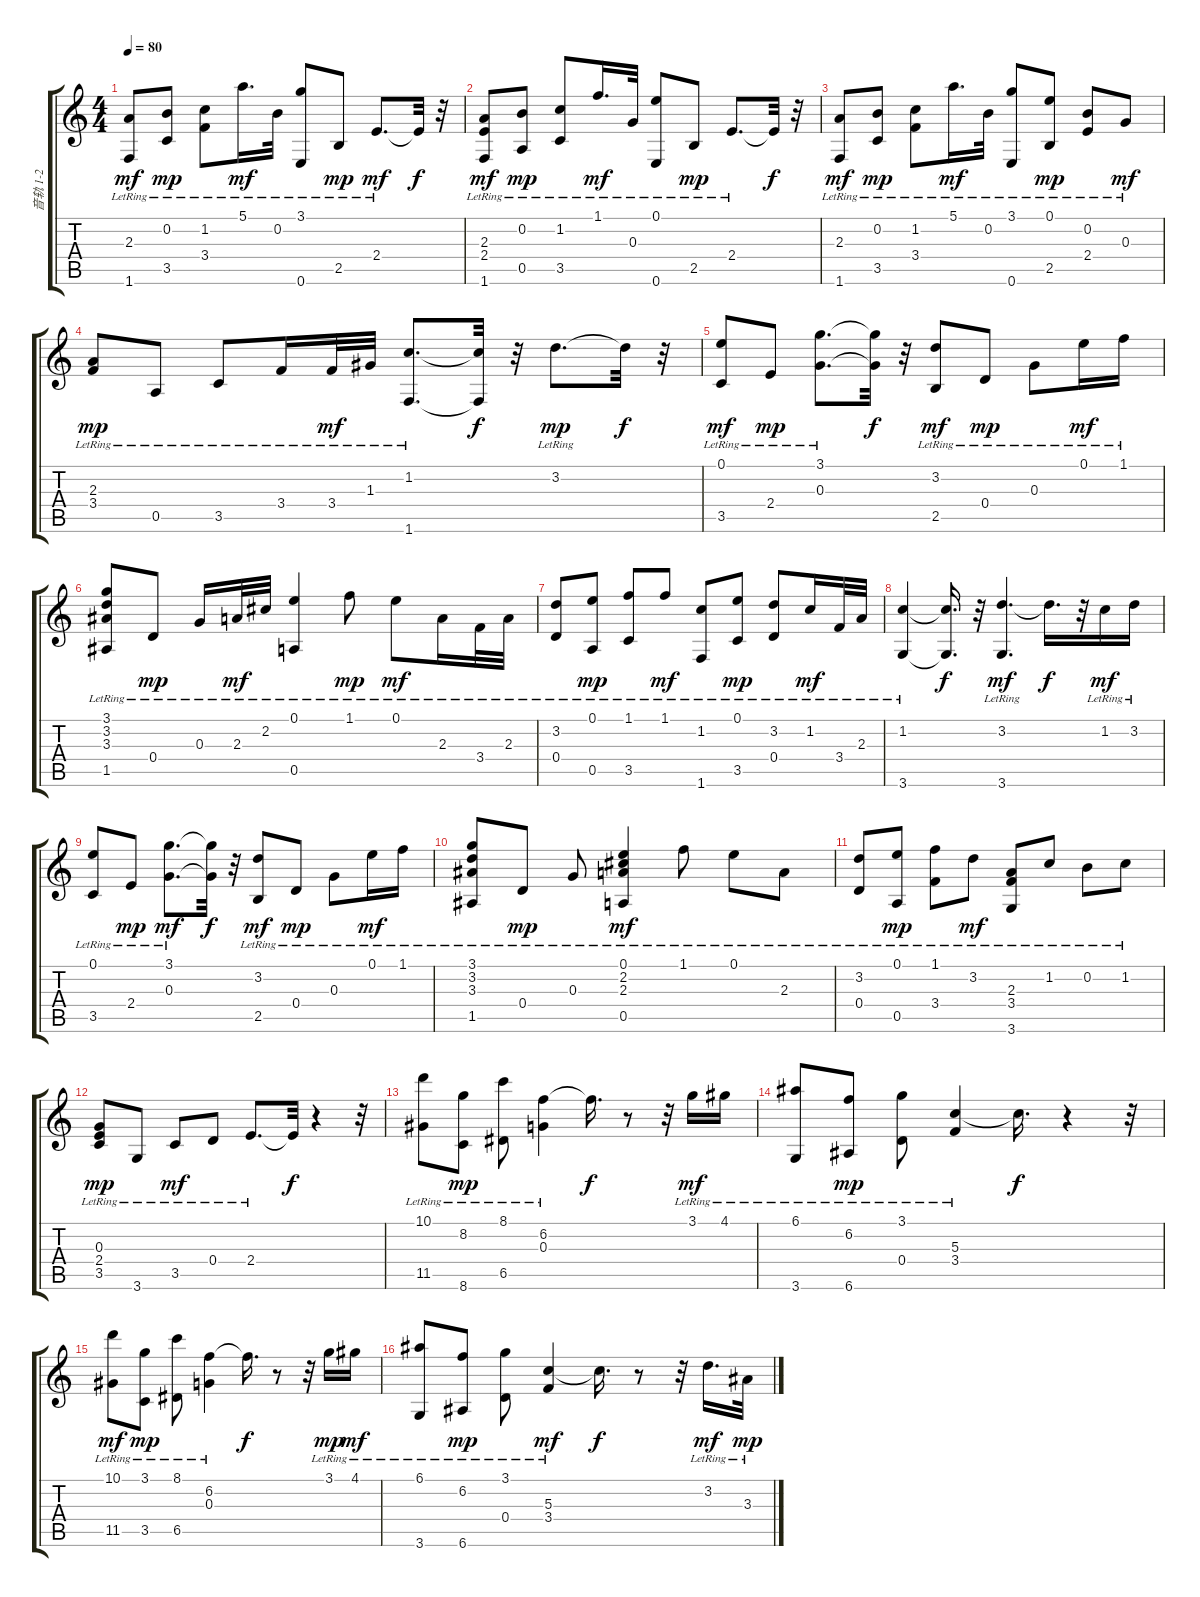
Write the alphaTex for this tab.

\track ("音轨 1-2" "音轨 1-2") {instrument acousticguitarsteel}
\staff {score tabs}
\tuning (E4 B3 G3 D3 A2 E2) {hide}
\ts (4 4)
\tempo 80
\clef g2
\ks c
(2.3{lr} 1.6{lr}).8{dy mf} (0.2{lr} 3.5{lr}).8{dy mp} (1.2{lr} 3.4{lr}).8 5.1{lr}.16{d dy mf} 0.2{lr}.32 (3.1{lr} 0.6{lr}).8 2.5{lr}.8{dy mp} 2.4{lr}.8{d dy mf} 2.4{t}.32{dy f} r.32 |
(2.3{lr} 2.4{lr} 1.6{lr}).8{dy mf} (0.2{lr} 0.5{lr}).8{dy mp} (1.2{lr} 3.5{lr}).8 1.1{lr}.16{d dy mf} 0.3{lr}.32 (0.1{lr} 0.6{lr}).8 2.5{lr}.8{dy mp} 2.4{lr}.8{d} 2.4{t}.32{dy f} r.32 |
(2.3{lr} 1.6{lr}).8{dy mf} (0.2{lr} 3.5{lr}).8{dy mp} (1.2{lr} 3.4{lr}).8 5.1{lr}.16{d dy mf} 0.2{lr}.32 (3.1{lr} 0.6{lr}).8 (0.1{lr} 2.5{lr}).8{dy mp} (0.2{lr} 2.4{lr}).8 0.3{lr}.8{dy mf} |
(2.3{lr} 3.4{lr}).8{dy mp} 0.5{lr}.8 3.5{lr}.8 3.4{lr}.16 3.4{lr}.32{dy mf} 1.3{lr}.32 (1.2{lr} 1.6{lr}).8{d} (1.2{t} 1.6{t}).32{dy f} r.32 3.2{lr}.8{d dy mp} 3.2{t}.32{dy f} r.32 |
(0.1{lr} 3.5{lr}).8{dy mf} 2.4{lr}.8{dy mp} (3.1{lr} 0.3{lr}).8{d} (3.1{t} 0.3{t}).32{dy f} r.32 (3.2{lr} 2.5{lr}).8{dy mf} 0.4{lr}.8{dy mp} 0.3{lr}.8 0.1{lr}.16{dy mf} 1.1{lr}.16 |
(3.1{lr} 3.2{lr} 3.3{lr} 1.5{lr}).8 0.4{lr}.8{dy mp} 0.3{lr}.16 2.3{lr}.32{dy mf} 2.2{lr}.32 (0.1{lr} 0.5{lr}).4 1.1{lr}.8{dy mp} 0.1{lr}.8{dy mf} 2.3{lr}.16 3.4{lr}.32 2.3{lr}.32 |
(3.2{lr} 0.4).8 (0.1{lr} 0.5{lr}).8{dy mp} (1.1{lr} 3.5{lr}).8 1.1{lr}.8{dy mf} (1.2{lr} 1.6{lr}).8 (0.1{lr} 3.5{lr}).8{dy mp} (3.2{lr} 0.4{lr}).8 1.2{lr}.16{dy mf} 3.4{lr}.32 2.3{lr}.32 |
(1.2{lr} 3.6{lr}).4 (1.2{t} 3.6{t}).16{d dy f} r.32 (3.2{lr} 3.6{lr}).4{d dy mf} 3.2{t}.16{d dy f} r.32 1.2{lr}.16{dy mf} 3.2{lr}.16 |
(0.1{lr} 3.5{lr}).8 2.4{lr}.8{dy mp} (3.1{lr} 0.3{lr}).8{d dy mf} (3.1{t} 0.3{t}).32{dy f} r.32 (3.2{lr} 2.5{lr}).8{dy mf} 0.4{lr}.8{dy mp} 0.3{lr}.8 0.1{lr}.16{dy mf} 1.1{lr}.16 |
(3.1{lr} 3.2{lr} 3.3{lr} 1.5{lr}).8 0.4{lr}.8{dy mp} 0.3{lr}.8 (0.1{lr} 2.2{lr} 2.3{lr} 0.5{lr}).4{dy mf} 1.1{lr}.8 0.1{lr}.8 2.3{lr}.8 |
(3.2{lr} 0.4).8 (0.1{lr} 0.5{lr}).8{dy mp} (1.1{lr} 3.4{lr}).8 3.2{lr}.8{dy mf} (2.3{lr} 3.4{lr} 3.6{lr}).8 1.2{lr}.8 0.2{lr}.8 1.2{lr}.8 |
(0.3{lr} 2.4{lr} 3.5{lr}).8{dy mp} 3.6{lr}.8 3.5{lr}.8{dy mf} 0.4{lr}.8 2.4{lr}.8{d} 2.4{t}.32{dy f} r.4 r.32 |
(10.1{lr} 11.5).8 (8.2{lr} 8.6{lr}).8{dy mp} (8.1{lr} 6.5{lr}).8 (6.2{lr} 0.3{lr}).4 6.2{t}.16{d dy f} r.8 r.32 3.1{lr}.16{dy mf} 4.1{lr}.16 |
(6.1{lr} 3.6{lr}).8 (6.2{lr} 6.6{lr}).8{dy mp} (3.1{lr} 0.4{lr}).8 (5.3{lr} 3.4{lr}).4 5.3{t}.16{d dy f} r.4 r.32 |
(10.1{lr} 11.5).8{dy mf} (3.1{lr} 3.5{lr}).8{dy mp} (8.1{lr} 6.5{lr}).8 (6.2{lr} 0.3{lr}).4 6.2{t}.16{d dy f} r.8 r.32 3.1{lr}.16{dy mp} 4.1{lr}.16{dy mf} |
(6.1{lr} 3.6{lr}).8 (6.2{lr} 6.6{lr}).8{dy mp} (3.1{lr} 0.4{lr}).8 (5.3{lr} 3.4{lr}).4{dy mf} 5.3{t}.16{d dy f} r.8 r.32 3.2{lr}.16{d dy mf} 3.3{lr}.32{dy mp}
